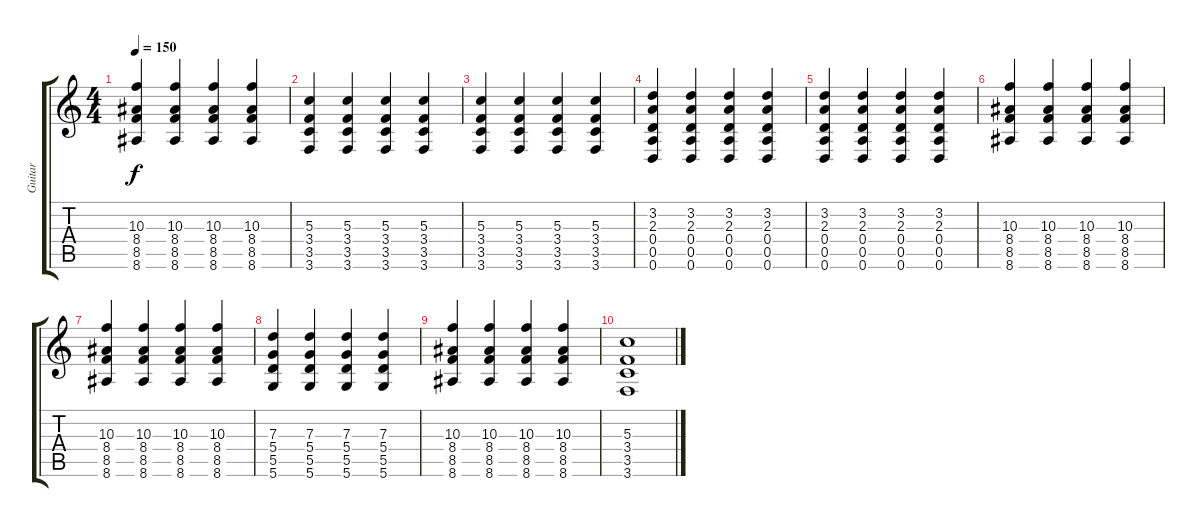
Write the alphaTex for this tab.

\track ("Guitar" "Guitar") {instrument distortionguitar}
\staff {score tabs}
\tuning (E4 B3 G3 D3 A2 D2) {hide}
\ts (4 4)
\tempo 150
\clef g2
\ks c
(10.3 8.4 8.5 8.6).4{dy f} (10.3 8.4 8.5 8.6).4 (10.3 8.4 8.5 8.6).4 (10.3 8.4 8.5 8.6).4 |
(5.3 3.4 3.5 3.6).4 (5.3 3.4 3.5 3.6).4 (5.3 3.4 3.5 3.6).4 (5.3 3.4 3.5 3.6).4 |
(5.3 3.4 3.5 3.6).4 (5.3 3.4 3.5 3.6).4 (5.3 3.4 3.5 3.6).4 (5.3 3.4 3.5 3.6).4 |
(3.2 2.3 0.4 0.5 0.6).4 (3.2 2.3 0.4 0.5 0.6).4 (3.2 2.3 0.4 0.5 0.6).4 (3.2 2.3 0.4 0.5 0.6).4 |
(3.2 2.3 0.4 0.5 0.6).4 (3.2 2.3 0.4 0.5 0.6).4 (3.2 2.3 0.4 0.5 0.6).4 (3.2 2.3 0.4 0.5 0.6).4 |
(10.3 8.4 8.5 8.6).4 (10.3 8.4 8.5 8.6).4 (10.3 8.4 8.5 8.6).4 (10.3 8.4 8.5 8.6).4 |
(10.3 8.4 8.5 8.6).4 (10.3 8.4 8.5 8.6).4 (10.3 8.4 8.5 8.6).4 (10.3 8.4 8.5 8.6).4 |
(7.3 5.4 5.5 5.6).4 (7.3 5.4 5.5 5.6).4 (7.3 5.4 5.5 5.6).4 (7.3 5.4 5.5 5.6).4 |
(10.3 8.4 8.5 8.6).4 (10.3 8.4 8.5 8.6).4 (10.3 8.4 8.5 8.6).4 (10.3 8.4 8.5 8.6).4 |
(5.3 3.4 3.5 3.6).1
